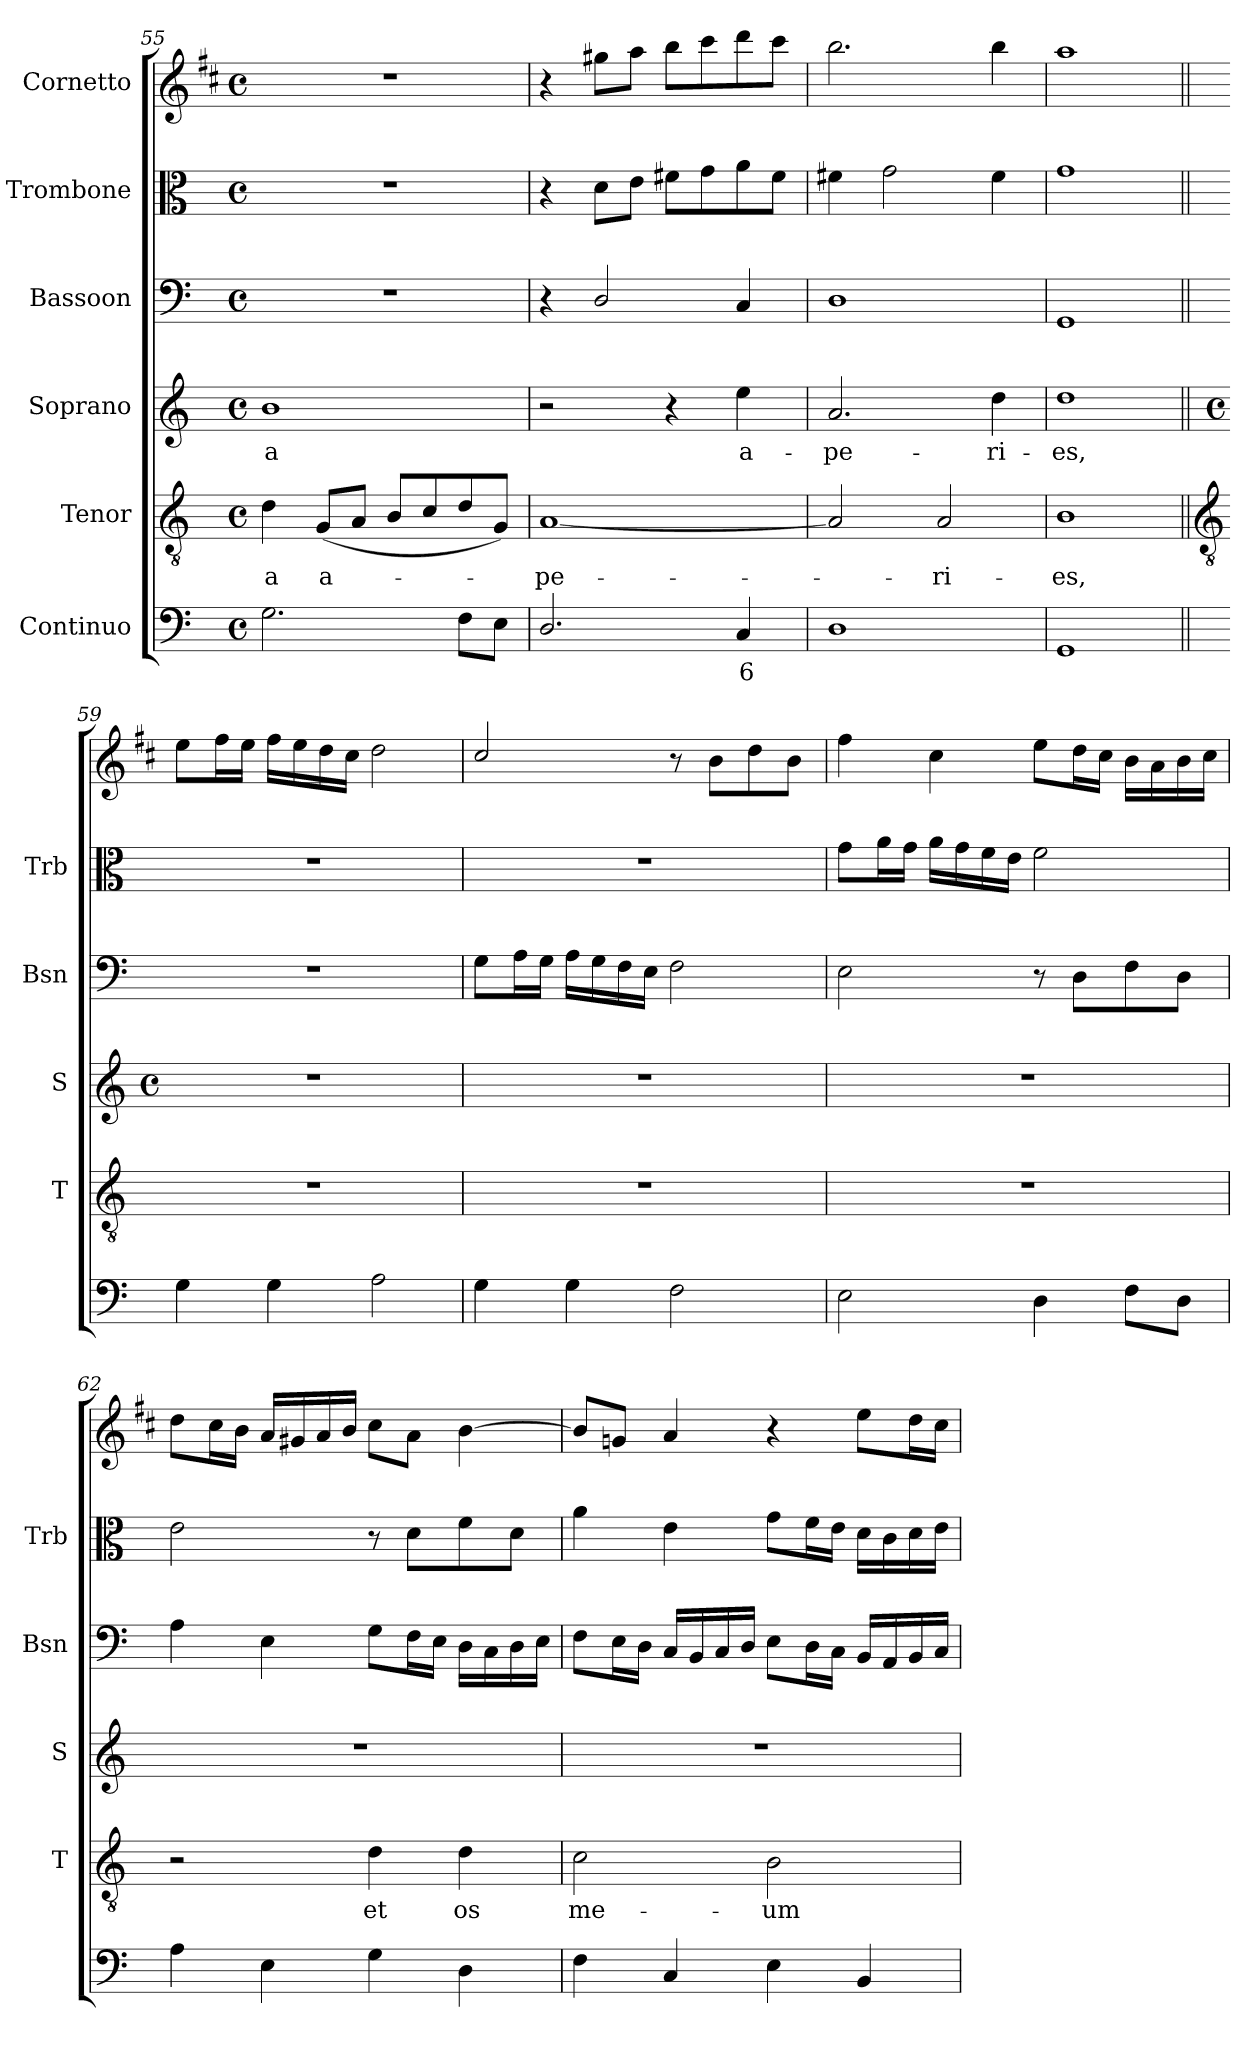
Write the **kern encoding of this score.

**kern	**text	**kern	**text	**kern	**text	**kern	**kern	**kern
*part6	*part6	*part5	*part5	*part4	*part4	*part3	*part2	*part1
*staff6	*staff6	*staff5	*staff5	*staff4	*staff4	*staff3	*staff2	*staff1
*I"Continuo	*	*I"Tenor	*	*I"Soprano	*	*I"Bassoon	*I"Trombone	*I"Cornetto
*	*	*I'T	*	*I'S	*	*I'Bsn	*I'Trb	*
*clefF4	*	*clefGv2	*	*clefG2	*	*clefF4	*clefC3	*clefG2
*	*	*	*	*	*	*	*	*ITrd1c2
*k[]	*	*k[]	*	*k[]	*	*k[]	*k[]	*k[]
*C:	*	*C:	*	*C:	*	*C:	*C:	*C:
*M4/4	*	*M4/4	*	*M4/4	*	*M4/4	*M4/4	*M4/4
*met(c)	*	*met(c)	*	*met(c)	*	*met(c)	*met(c)	*met(c)
=55	=55	=55	=55	=55	=55	=55	=55	=55
!	!	!	!LO:LY:b	!	!LO:LY:b	!	!	!
2.G	.	4d	-a	1b	-a	1r	1r	1r
!	!	!	!LO:LY:b	!	!	!	!	!
.	.	(<8GL	a-	.	.	.	.	.
.	.	8AJ	.	.	.	.	.	.
.	.	8B/L	.	.	.	.	.	.
.	.	8c/	.	.	.	.	.	.
8FL	.	8d/	.	.	.	.	.	.
8EJ	.	8GJ)	.	.	.	.	.	.
=56	=56	=56	=56	=56	=56	=56	=56	=56
!	!	!	!LO:LY:b	!	!	!	!	!
2.D/	.	[1A	pe-	2r	.	4r	4r	4r
.	.	.	.	.	.	2D/	8dL	8ff#XL
.	.	.	.	.	.	.	8eJ	8ggJ
.	.	.	.	4r	.	.	8f#XL	8aaL
.	.	.	.	.	.	.	8g	8bb
!	!LO:LY:b	!	!	!	!LO:LY:b	!	!	!
4C	6	.	.	4ee	a-	4C	8a	8ccc
.	.	.	.	.	.	.	8f#J	8bbJ
=57	=57	=57	=57	=57	=57	=57	=57	=57
!	!	!	!	!	!LO:LY:b	!	!	!
1D	.	2A]	.	2.a	-pe-	1D	4f#X	2.aa
.	.	.	.	.	.	.	2g	.
!	!	!	!LO:LY:b	!	!	!	!	!
.	.	2A	ri-	.	.	.	.	.
!	!	!	!	!	!LO:LY:b	!	!	!
.	.	.	.	4dd	-ri-	.	4f#	4aa
=58	=58	=58	=58	=58	=58	=58	=58	=58
!	!	!	!LO:LY:b	!	!LO:LY:b	!	!	!
1GG	.	1B	-es,	1dd	-es,	1GG	1g	1gg
!!LO:LB:g=z
=59||	=59||	=59||	=59||	=59||	=59||	=59||	=59||	=59||
*	*	*clefGv2	*	*	*	*	*	*
*	*	*	*	*M4/4	*	*	*	*
*	*	*	*	*met(c)	*	*	*	*
4G	.	1r	.	1r	.	1r	1r	8ddL
.	.	.	.	.	.	.	.	16eeL
.	.	.	.	.	.	.	.	16ddJJ
4G	.	.	.	.	.	.	.	16eeLL
.	.	.	.	.	.	.	.	16dd
.	.	.	.	.	.	.	.	16cc
.	.	.	.	.	.	.	.	16bJJ
2A	.	.	.	.	.	.	.	2cc
=60	=60	=60	=60	=60	=60	=60	=60	=60
4G	.	1r	.	1r	.	8GL	1r	2b/
.	.	.	.	.	.	16AL	.	.
.	.	.	.	.	.	16GJJ	.	.
4G	.	.	.	.	.	16ALL	.	.
.	.	.	.	.	.	16G	.	.
.	.	.	.	.	.	16F	.	.
.	.	.	.	.	.	16EJJ	.	.
2F	.	.	.	.	.	2F	.	8r
.	.	.	.	.	.	.	.	8aL
.	.	.	.	.	.	.	.	8cc
.	.	.	.	.	.	.	.	8aJ
=61	=61	=61	=61	=61	=61	=61	=61	=61
2E	.	1r	.	1r	.	2E	8gL	4ee
.	.	.	.	.	.	.	16aL	.
.	.	.	.	.	.	.	16gJJ	.
.	.	.	.	.	.	.	16aLL	4b
.	.	.	.	.	.	.	16g	.
.	.	.	.	.	.	.	16f	.
.	.	.	.	.	.	.	16eJJ	.
4D	.	.	.	.	.	8r	2f	8ddL
.	.	.	.	.	.	8DL	.	16ccL
.	.	.	.	.	.	.	.	16bJJ
8FL	.	.	.	.	.	8F	.	16aLL
.	.	.	.	.	.	.	.	16g
8DJ	.	.	.	.	.	8DJ	.	16a
.	.	.	.	.	.	.	.	16bJJ
=62	=62	=62	=62	=62	=62	=62	=62	=62
4A	.	2r	.	1r	.	4A	2e	8ccL
.	.	.	.	.	.	.	.	16bL
.	.	.	.	.	.	.	.	16aJJ
4E	.	.	.	.	.	4E	.	16gLL
.	.	.	.	.	.	.	.	16f#X
.	.	.	.	.	.	.	.	16g
.	.	.	.	.	.	.	.	16aJJ
!	!	!	!LO:LY:b	!	!	!	!	!
4G	.	4d	et	.	.	8GL	8r	8bL
.	.	.	.	.	.	16FL	8dL	8gJ
.	.	.	.	.	.	16EJJ	.	.
!	!	!	!LO:LY:b	!	!	!	!	!
4D	.	4d	os	.	.	16DLL	8f	[4a
.	.	.	.	.	.	16C	.	.
.	.	.	.	.	.	16D	8dJ	.
.	.	.	.	.	.	16EJJ	.	.
=63	=63	=63	=63	=63	=63	=63	=63	=63
!	!	!	!LO:LY:b	!	!	!	!	!
4F	.	2c	me-	1r	.	8FL	4a	8aL]
.	.	.	.	.	.	16EL	.	8fnJ
.	.	.	.	.	.	16DJJ	.	.
4C	.	.	.	.	.	16CLL	4e	4g
.	.	.	.	.	.	16BB	.	.
.	.	.	.	.	.	16C	.	.
.	.	.	.	.	.	16DJJ	.	.
!	!	!	!LO:LY:b	!	!	!	!	!
4E	.	2B	-um	.	.	8EL	8gL	4r
.	.	.	.	.	.	16DL	16fL	.
.	.	.	.	.	.	16CJJ	16eJJ	.
4BB	.	.	.	.	.	16BBLL	16dLL	8ddL
.	.	.	.	.	.	16AA	16c	.
.	.	.	.	.	.	16BB	16d	16ccL
.	.	.	.	.	.	16CJJ	16eJJ	16bJJ
=	=	=	=	=	=	=	=	=
*-	*-	*-	*-	*-	*-	*-	*-	*-
